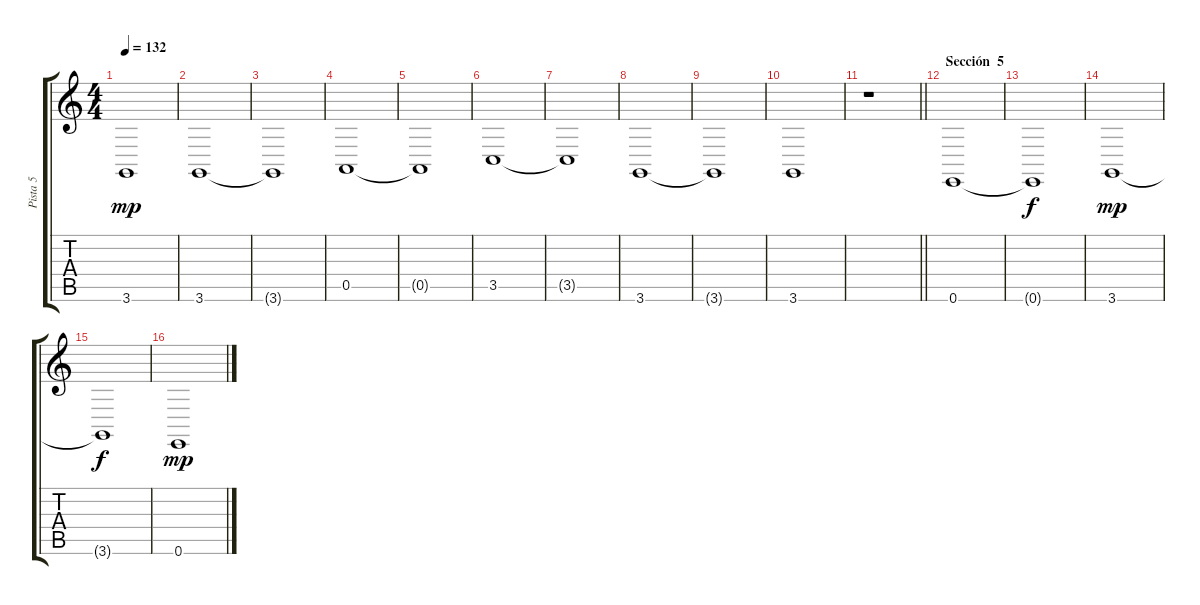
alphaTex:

\track ("Pista 5" "Pista 5") {instrument stringensemble2}
\staff {score tabs}
\tuning (E4 B3 G3 D3 A2 E2) {hide}
\ts (4 4)
\tempo 132
\clef g2
\ks c
3.6{t}.1{dy mp} |
3.6.1 |
3.6{t}.1 |
0.5.1 |
0.5{t}.1 |
3.5.1 |
3.5{t}.1 |
3.6.1 |
3.6{t}.1 |
3.6.1 |
\barLineRight lightlight
r.1 |
\section ("" "Sección  5")
0.6.1 |
0.6{t}.1{dy f} |
3.6.1{dy mp} |
3.6{t}.1{dy f} |
0.6.1{dy mp}
